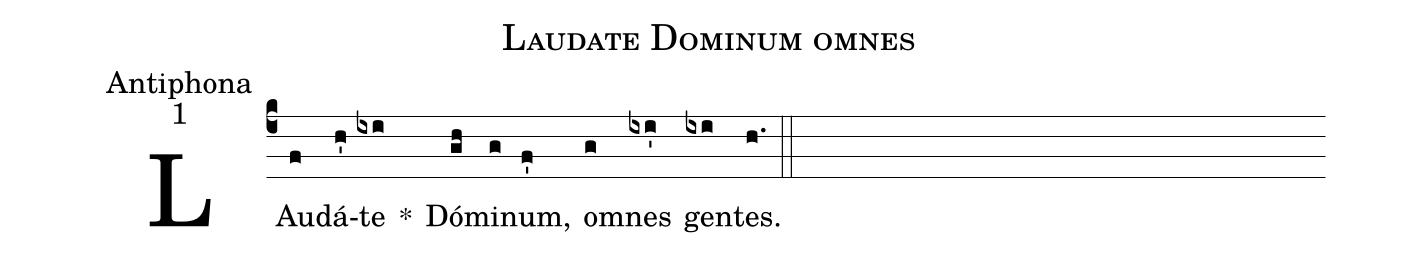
name:Laudate Dominum omnes;
office-part:Antiphona;
mode:1;
%%
(c4) LAu(f)dá(h')te(ixi) *() Dó(gh)mi(g)num,(f') o(g)mnes(ixi') gen(ixi)tes.(h.) (::)
